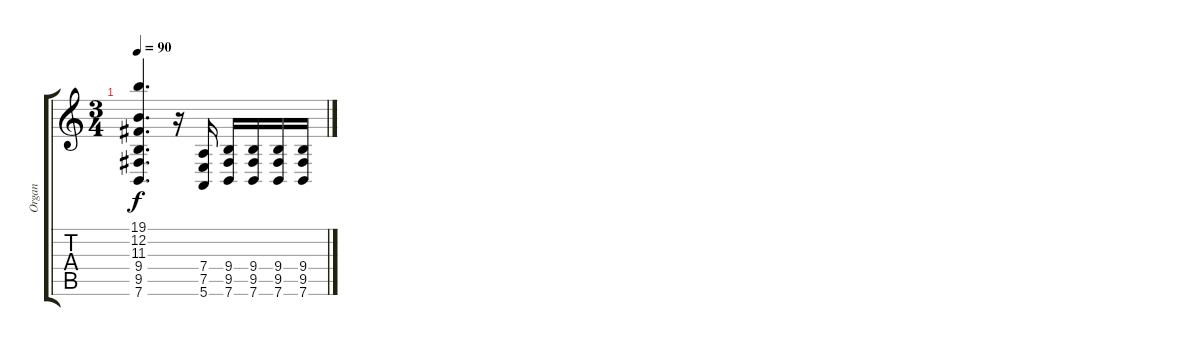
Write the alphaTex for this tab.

\track ("Organ" "Organ") {instrument drawbarorgan}
\staff {score tabs}
\tuning (E4 B3 G3 D3 A2 E2) {hide}
\ts (3 4)
\tempo 90
\clef g2
\ks c
(19.1{t} 12.2{t} 11.3{t} 9.4{t} 9.5{t} 7.6{t}).4{d dy f} r.16 (7.4 7.5 5.6).16 (9.4 9.5 7.6).16 (9.4 9.5 7.6).16 (9.4 9.5 7.6).16 (9.4 9.5 7.6).16
